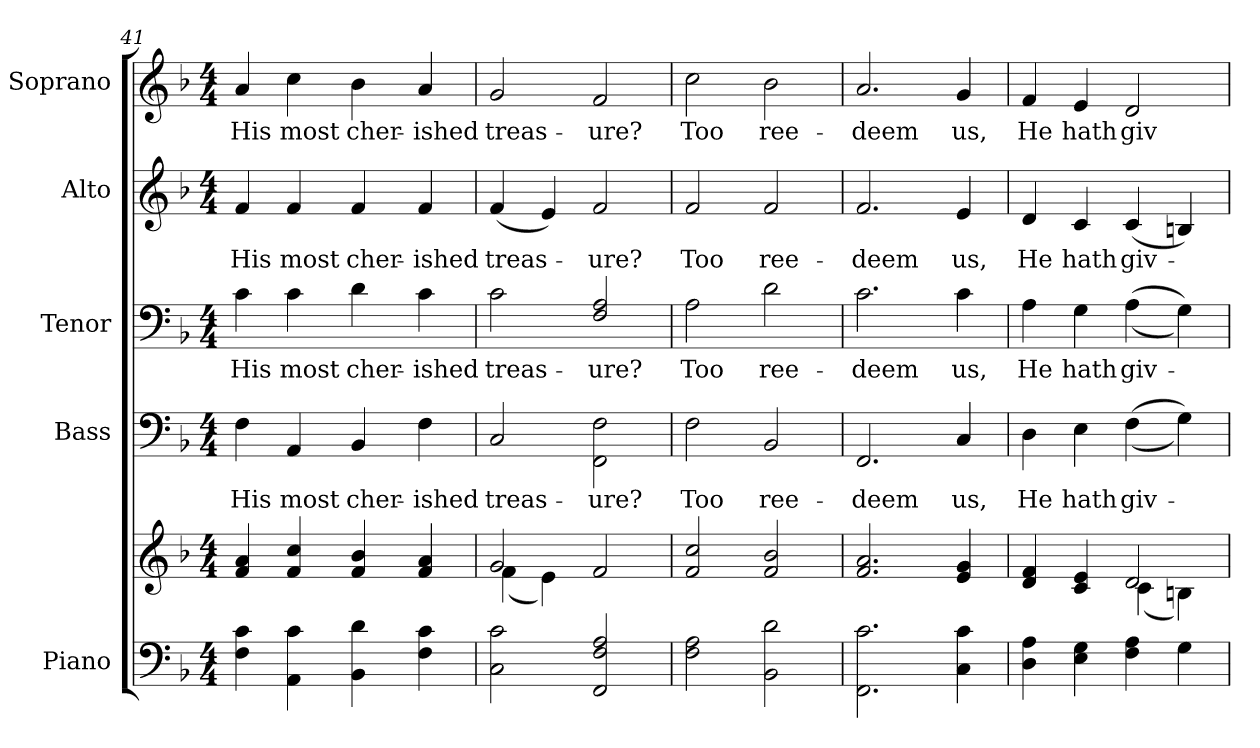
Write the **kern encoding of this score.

**kern	**kern	**kern	**text	**kern	**text	**kern	**text	**kern	**text
*part5	*part5	*part4	*part4	*part3	*part3	*part2	*part2	*part1	*part1
*staff6	*staff5	*staff4	*staff4	*staff3	*staff3	*staff2	*staff2	*staff1	*staff1
*I"Piano	*	*I"Bass	*	*I"Tenor	*	*I"Alto	*	*I"Soprano	*
*I'Pno.	*	*I'B.	*	*I'T.	*	*I'A.	*	*I'S.	*
!!LO:PB:g=z
*clefF4	*clefG2	*clefF4	*	*clefF4	*	*clefG2	*	*clefG2	*
*k[b-]	*k[b-]	*k[b-]	*	*k[b-]	*	*k[b-]	*	*k[b-]	*
*F:	*F:	*F:	*	*F:	*	*F:	*	*F:	*
*M4/4	*M4/4	*M4/4	*	*M4/4	*	*M4/4	*	*M4/4	*
=41	=41	=41	=41	=41	=41	=41	=41	=41	=41
!	!	!	!LO:LY:b:color=#000000	!	!	!	!	!	!
!	!	!	!	!	!LO:LY:b:color=#000000	!	!	!	!
!	!	!	!	!	!	!	!LO:LY:b:color=#000000	!	!
!	!	!	!	!	!	!	!	!	!LO:LY:b:color=#000000
4Fi\ 4ci	4fi/ 4ai	4Fi\	His	4ci\	His	4fi/	His	4ai/	His
!	!	!	!LO:LY:b:color=#000000	!	!	!	!	!	!
!	!	!	!	!	!LO:LY:b:color=#000000	!	!	!	!
!	!	!	!	!	!	!	!LO:LY:b:color=#000000	!	!
!	!	!	!	!	!	!	!	!	!LO:LY:b:color=#000000
4AAi\ 4ci	4fi/ 4cci	4AAi/	most	4ci\	most	4fi/	most	4cci\	most
!	!	!	!LO:LY:b:color=#000000	!	!	!	!	!	!
!	!	!	!	!	!LO:LY:b:color=#000000	!	!	!	!
!	!	!	!	!	!	!	!LO:LY:b:color=#000000	!	!
!	!	!	!	!	!	!	!	!	!LO:LY:b:color=#000000
4BB-i\ 4di	4fi/ 4b-i	4BB-i/	cher-	4di\	cher-	4fi/	cher-	4b-i\	cher-
!	!	!	!LO:LY:b:color=#000000	!	!	!	!	!	!
!	!	!	!	!	!LO:LY:b:color=#000000	!	!	!	!
!	!	!	!	!	!	!	!LO:LY:b:color=#000000	!	!
!	!	!	!	!	!	!	!	!	!LO:LY:b:color=#000000
4Fi\ 4ci	4fi/ 4ai	4Fi\	-ished	4ci\	-ished	4fi/	-ished	4ai/	-ished
=42	=42	=42	=42	=42	=42	=42	=42	=42	=42
*	*^	*	*	*	*	*	*	*	*
!	!	!	!	!LO:LY:b:color=#000000	!	!	!	!	!	!
!	!	!	!	!	!	!LO:LY:b:color=#000000	!	!	!	!
!	!	!	!	!	!	!	!	!LO:LY:b:color=#000000	!	!
!	!	!	!	!	!	!	!	!	!	!LO:LY:b:color=#000000
2Ci\ 2ci	2gi/	(4fi\	2Ci/	treas-	2ci\	treas-	(4fi/	treas-	2gi/	treas-
.	.	4ei\)	.	.	.	.	4ei/)	.	.	.
!	!	!	!	!LO:LY:b:color=#000000	!	!	!	!	!	!
!	!	!	!	!	!	!LO:LY:b:color=#000000	!	!	!	!
!	!	!	!	!	!	!	!	!LO:LY:b:color=#000000	!	!
!	!	!	!	!	!	!	!	!	!	!LO:LY:b:color=#000000
2FFi/ 2Fi 2Ai	2fi/	2ryy	2FFi\ 2Fi	-ure?	2Fi/ 2Ai	-ure?	2fi/	-ure?	2fi/	-ure?
*	*v	*v	*	*	*	*	*	*	*	*
!!LO:PB:g=z
=43	=43	=43	=43	=43	=43	=43	=43	=43	=43
*	*^	*	*	*	*	*	*	*	*
!	!	!	!	!LO:LY:b:color=#000000	!	!	!	!	!	!
*	*v	*v	*	*	*	*	*	*	*	*
*	*^	*	*	*	*	*	*	*	*
!	!	!	!	!	!	!LO:LY:b:color=#000000	!	!	!	!
*	*v	*v	*	*	*	*	*	*	*	*
*	*^	*	*	*	*	*	*	*	*
!	!	!	!	!	!	!	!	!LO:LY:b:color=#000000	!	!
*	*v	*v	*	*	*	*	*	*	*	*
*	*^	*	*	*	*	*	*	*	*
!	!	!	!	!	!	!	!	!	!	!LO:LY:b:color=#000000
*	*v	*v	*	*	*	*	*	*	*	*
2Fi\ 2Ai	2fi/ 2cci	2Fi\	Too	2Ai\	Too	2fi/	Too	2cci\	Too
!	!	!	!LO:LY:b:color=#000000	!	!	!	!	!	!
!	!	!	!	!	!LO:LY:b:color=#000000	!	!	!	!
!	!	!	!	!	!	!	!LO:LY:b:color=#000000	!	!
!	!	!	!	!	!	!	!	!	!LO:LY:b:color=#000000
2BB-i\ 2di	2fi/ 2b-i	2BB-i/	ree-	2di\	ree-	2fi/	ree-	2b-i\	ree-
=44	=44	=44	=44	=44	=44	=44	=44	=44	=44
!	!	!	!LO:LY:b:color=#000000	!	!	!	!	!	!
!	!	!	!	!	!LO:LY:b:color=#000000	!	!	!	!
!	!	!	!	!	!	!	!LO:LY:b:color=#000000	!	!
!	!	!	!	!	!	!	!	!	!LO:LY:b:color=#000000
2.FFi\ 2.ci	2.fi/ 2.ai	2.FFi/	-deem	2.ci\	-deem	2.fi/	-deem	2.ai/	-deem
!	!	!	!LO:LY:b:color=#000000	!	!	!	!	!	!
!	!	!	!	!	!LO:LY:b:color=#000000	!	!	!	!
!	!	!	!	!	!	!	!LO:LY:b:color=#000000	!	!
!	!	!	!	!	!	!	!	!	!LO:LY:b:color=#000000
4Ci\ 4ci	4ei/ 4gi	4Ci/	us,	4ci\	us,	4ei/	us,	4gi/	us,
!!LO:PB:g=z
=45	=45	=45	=45	=45	=45	=45	=45	=45	=45
*	*^	*	*	*	*	*	*	*	*
!	!	!	!	!LO:LY:b:color=#000000	!	!	!	!	!	!
!	!	!	!	!	!	!LO:LY:b:color=#000000	!	!	!	!
!	!	!	!	!	!	!	!	!LO:LY:b:color=#000000	!	!
!	!	!	!	!	!	!	!	!	!	!LO:LY:b:color=#000000
4Di\ 4Ai	4di/ 4fi	2ryy	4Di\	He	4Ai\	He	4di/	He	4fi/	He
!	!	!	!	!LO:LY:b:color=#000000	!	!	!	!	!	!
!	!	!	!	!	!	!LO:LY:b:color=#000000	!	!	!	!
!	!	!	!	!	!	!	!	!LO:LY:b:color=#000000	!	!
!	!	!	!	!	!	!	!	!	!	!LO:LY:b:color=#000000
4Ei\ 4Gi	4ci/ 4ei	.	4Ei\	hath	4Gi\	hath	4ci/	hath	4ei/	hath
!	!	!	!	!LO:LY:b:color=#000000	!	!	!	!	!	!
!	!	!	!	!	!	!LO:LY:b:color=#000000	!	!	!	!
!	!	!	!	!	!	!	!	!LO:LY:b:color=#000000	!	!
!	!	!	!	!	!	!	!	!	!	!LO:LY:b:color=#000000
4Fi\ 4Ai	2di/	(4ci\	((4Fi\	giv-	((4Ai\	giv-	(4ci/	giv-	2di/	giv-
4Gi\	.	4Bni\)	4Gi\))	.	4Gi\))	.	4Bni/)	.	.	.
*	*v	*v	*	*	*	*	*	*	*	*
=	=	=	=	=	=	=	=	=	=
*-	*-	*-	*-	*-	*-	*-	*-	*-	*-
